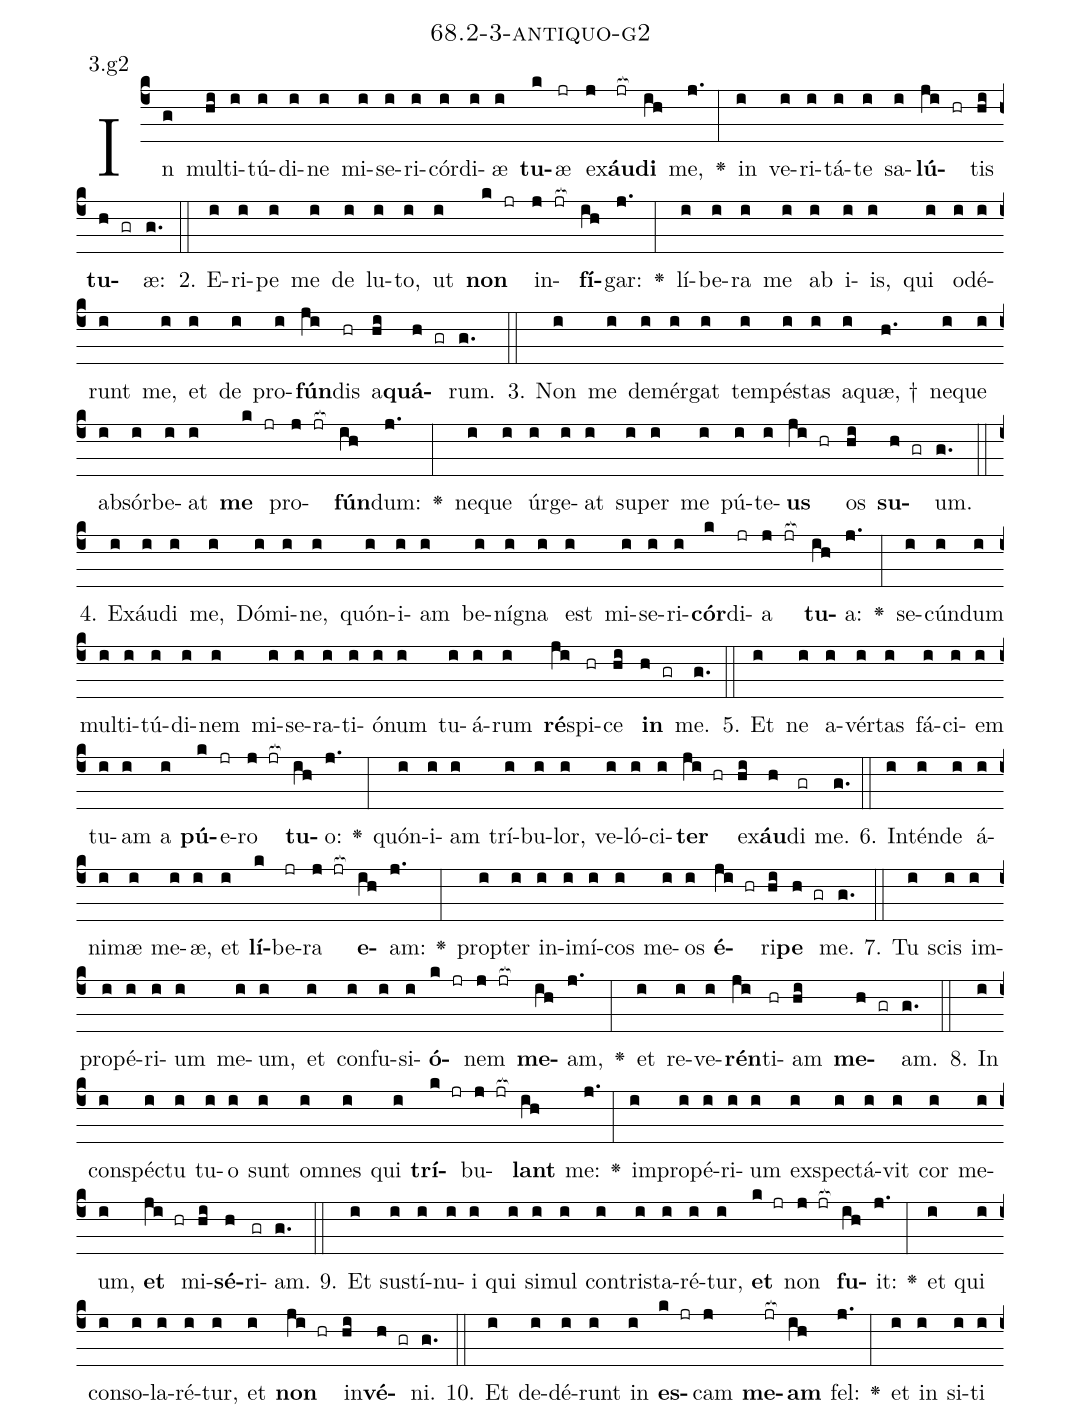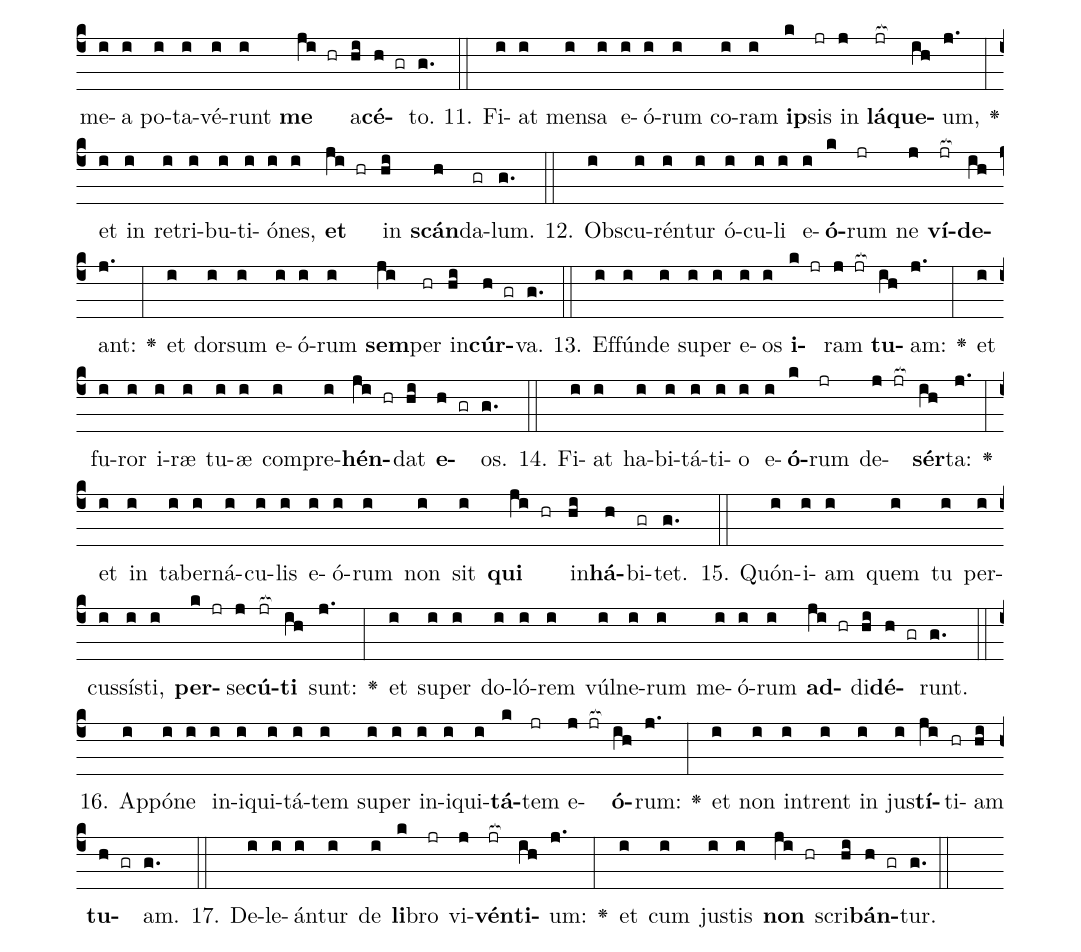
name: 68.2-3-antiquo-g2;
annotation: 3.g2;
%%
(c4)In(g) mul(hi)ti(i)tú(i)di(i)ne(i) mi(i)se(i)ri(i)cór(i)di(i)æ(i) <b>tu</b>(k)æ(jr) ex(j)<b>áu</b>(jr[ocb:1{])<b>di</b>(ih[ocb:0}]) me,(j.) <v>\greheightstar</v>(:) in(i) ve(i)ri(i)tá(i)te(i) sa(i)<b>lú</b>(ji hr)tis(hi) <b>tu</b>(h gr)æ:(g.) (::)
2. E(i)ri(i)pe(i) me(i) de(i) lu(i)to,(i) ut(i) <b>non</b>(k jr) in(j jr[ocb:1{])<b>fí</b>(ih[ocb:0}])gar:(j.) <v>\greheightstar</v>(:) lí(i)be(i)ra(i) me(i) ab(i) i(i)is,(i) qui(i) o(i)dé(i)runt(i) me,(i) et(i) de(i) pro(i)<b>fún</b>(ji)dis(hr) a(hi)<b>quá</b>(h gr)rum.(g.) (::)
3. Non(i) me(i) de(i)mér(i)gat(i) tem(i)pés(i)tas(i) a(i)quæ, †(h.) ne(i)que(i) ab(i)sór(i)be(i)at(i) <b>me</b>(k jr) pro(j jr[ocb:1{])<b>fún</b>(ih[ocb:0}])dum:(j.) <v>\greheightstar</v>(:) ne(i)que(i) úr(i)ge(i)at(i) su(i)per(i) me(i) pú(i)te(i)<b>us</b>(ji hr) os(hi) <b>su</b>(h gr)um.(g.) (::)
4. Ex(i)áu(i)di(i) me,(i) Dó(i)mi(i)ne,(i) quón(i)i(i)am(i) be(i)ní(i)gna(i) est(i) mi(i)se(i)ri(i)<b>cór</b>(k)di(jr)a(j jr[ocb:1{]) <b>tu</b>(ih[ocb:0}])a:(j.) <v>\greheightstar</v>(:) se(i)cún(i)dum(i) mul(i)ti(i)tú(i)di(i)nem(i) mi(i)se(i)ra(i)ti(i)ó(i)num(i) tu(i)á(i)rum(i) <b>ré</b>(ji)spi(hr)ce(hi) <b>in</b>(h gr) me.(g.) (::)
5. Et(i) ne(i) a(i)vér(i)tas(i) fá(i)ci(i)em(i) tu(i)am(i) a(i) <b>pú</b>(k)e(jr)ro(j jr[ocb:1{]) <b>tu</b>(ih[ocb:0}])o:(j.) <v>\greheightstar</v>(:) quón(i)i(i)am(i) trí(i)bu(i)lor,(i) ve(i)ló(i)ci(i)<b>ter</b>(ji hr) ex(hi)<b>áu</b>(h)di(gr) me.(g.) (::)
6. In(i)tén(i)de(i) á(i)ni(i)mæ(i) me(i)æ,(i) et(i) <b>lí</b>(k)be(jr)ra(j jr[ocb:1{]) <b>e</b>(ih[ocb:0}])am:(j.) <v>\greheightstar</v>(:) prop(i)ter(i) in(i)i(i)mí(i)cos(i) me(i)os(i) <b>é</b>(ji hr)ri(hi)<b>pe</b>(h gr) me.(g.) (::)
7. Tu(i) scis(i) im(i)pro(i)pé(i)ri(i)um(i) me(i)um,(i) et(i) con(i)fu(i)si(i)<b>ó</b>(k jr)nem(j jr[ocb:1{]) <b>me</b>(ih[ocb:0}])am,(j.) <v>\greheightstar</v>(:) et(i) re(i)ve(i)<b>rén</b>(ji)ti(hr)am(hi) <b>me</b>(h gr)am.(g.) (::)
8. In(i) con(i)spéc(i)tu(i) tu(i)o(i) sunt(i) om(i)nes(i) qui(i) <b>trí</b>(k jr)bu(j jr[ocb:1{])<b>lant</b>(ih[ocb:0}]) me:(j.) <v>\greheightstar</v>(:) im(i)pro(i)pé(i)ri(i)um(i) ex(i)spec(i)tá(i)vit(i) cor(i) me(i)um,(i) <b>et</b>(ji hr) mi(hi)<b>sé</b>(h)ri(gr)am.(g.) (::)
9. Et(i) sus(i)tí(i)nu(i)i(i) qui(i) si(i)mul(i) con(i)tris(i)ta(i)ré(i)tur,(i) <b>et</b>(k jr) non(j jr[ocb:1{]) <b>fu</b>(ih[ocb:0}])it:(j.) <v>\greheightstar</v>(:) et(i) qui(i) con(i)so(i)la(i)ré(i)tur,(i) et(i) <b>non</b>(ji hr) in(hi)<b>vé</b>(h gr)ni.(g.) (::)
10. Et(i) de(i)dé(i)runt(i) in(i) <b>es</b>(k jr)cam(j) <b>me</b>(jr[ocb:1{])<b>am</b>(ih[ocb:0}]) fel:(j.) <v>\greheightstar</v>(:) et(i) in(i) si(i)ti(i) me(i)a(i) po(i)ta(i)vé(i)runt(i) <b>me</b>(ji hr) a(hi)<b>cé</b>(h gr)to.(g.) (::)
11. Fi(i)at(i) men(i)sa(i) e(i)ó(i)rum(i) co(i)ram(i) <b>ip</b>(k)sis(jr) in(j) <b>lá</b>(jr[ocb:1{])<b>que</b>(ih[ocb:0}])um,(j.) <v>\greheightstar</v>(:) et(i) in(i) re(i)tri(i)bu(i)ti(i)ó(i)nes,(i) <b>et</b>(ji hr) in(hi) <b>scán</b>(h)da(gr)lum.(g.) (::)
12. Obs(i)cu(i)rén(i)tur(i) ó(i)cu(i)li(i) e(i)<b>ó</b>(k)rum(jr) ne(j) <b>ví</b>(jr[ocb:1{])<b>de</b>(ih[ocb:0}])ant:(j.) <v>\greheightstar</v>(:) et(i) dor(i)sum(i) e(i)ó(i)rum(i) <b>sem</b>(ji)per(hr) in(hi)<b>cúr</b>(h gr)va.(g.) (::)
13. Ef(i)fún(i)de(i) su(i)per(i) e(i)os(i) <b>i</b>(k jr)ram(j jr[ocb:1{]) <b>tu</b>(ih[ocb:0}])am:(j.) <v>\greheightstar</v>(:) et(i) fu(i)ror(i) i(i)ræ(i) tu(i)æ(i) com(i)pre(i)<b>hén</b>(ji hr)dat(hi) <b>e</b>(h gr)os.(g.) (::)
14. Fi(i)at(i) ha(i)bi(i)tá(i)ti(i)o(i) e(i)<b>ó</b>(k)rum(jr) de(j jr[ocb:1{])<b>sér</b>(ih[ocb:0}])ta:(j.) <v>\greheightstar</v>(:) et(i) in(i) ta(i)ber(i)ná(i)cu(i)lis(i) e(i)ó(i)rum(i) non(i) sit(i) <b>qui</b>(ji hr) in(hi)<b>há</b>(h)bi(gr)tet.(g.) (::)
15. Quón(i)i(i)am(i) quem(i) tu(i) per(i)cus(i)sís(i)ti,(i) <b>per</b>(k jr)se(j)<b>cú</b>(jr[ocb:1{])<b>ti</b>(ih[ocb:0}]) sunt:(j.) <v>\greheightstar</v>(:) et(i) su(i)per(i) do(i)ló(i)rem(i) vúl(i)ne(i)rum(i) me(i)ó(i)rum(i) <b>ad</b>(ji hr)di(hi)<b>dé</b>(h gr)runt.(g.) (::)
16. Ap(i)pó(i)ne(i) in(i)i(i)qui(i)tá(i)tem(i) su(i)per(i) in(i)i(i)qui(i)<b>tá</b>(k)tem(jr) e(j jr[ocb:1{])<b>ó</b>(ih[ocb:0}])rum:(j.) <v>\greheightstar</v>(:) et(i) non(i) in(i)trent(i) in(i) jus(i)<b>tí</b>(ji)ti(hr)am(hi) <b>tu</b>(h gr)am.(g.) (::)
17. De(i)le(i)án(i)tur(i) de(i) <b>li</b>(k)bro(jr) vi(j)<b>vén</b>(jr[ocb:1{])<b>ti</b>(ih[ocb:0}])um:(j.) <v>\greheightstar</v>(:) et(i) cum(i) jus(i)tis(i) <b>non</b>(ji hr) scri(hi)<b>bán</b>(h gr)tur.(g.) (::)
